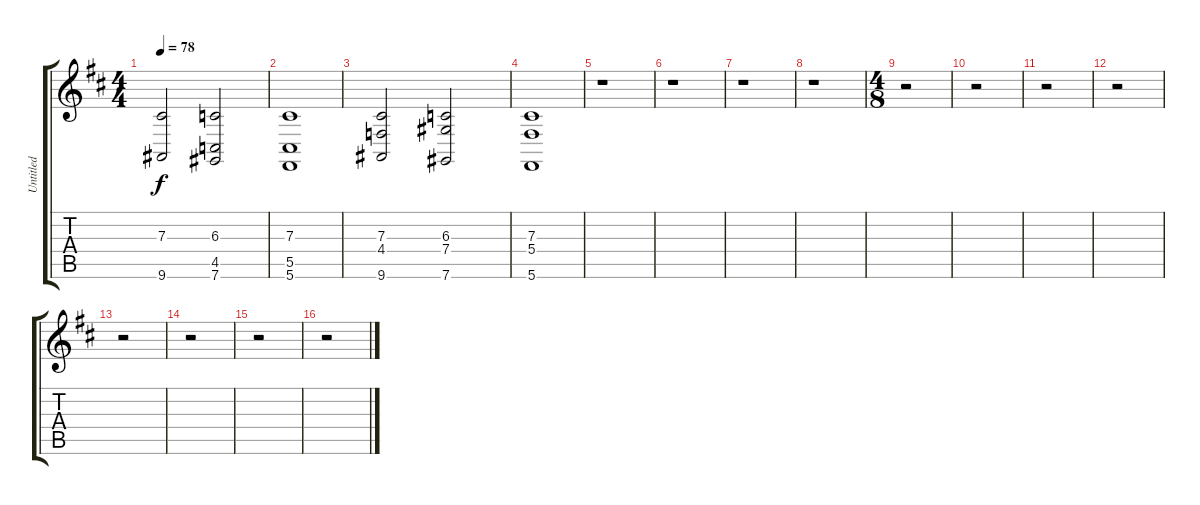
\track ("Untitled" "Untitled") {instrument pad2warm}
\staff {score tabs}
\tuning (Eb4 Bb3 Gb3 Db3 Ab2 Db2) {hide}
\ts (4 4)
\tempo 78
\clef g2
\ks d
(7.3 9.6).2{dy f instrument pad2warm} (6.3 4.5 7.6).2 |
(7.3 5.5 5.6).1 |
(7.3 4.4 9.6).2 (6.3 7.4 7.6).2 |
(7.3 5.4 5.6).1 |
r.1 |
r.1 |
r.1 |
r.1 |
\ts (4 8)
r.2 |
r.2 |
r.2 |
r.2 |
r.2 |
r.2 |
r.2 |
r.2
